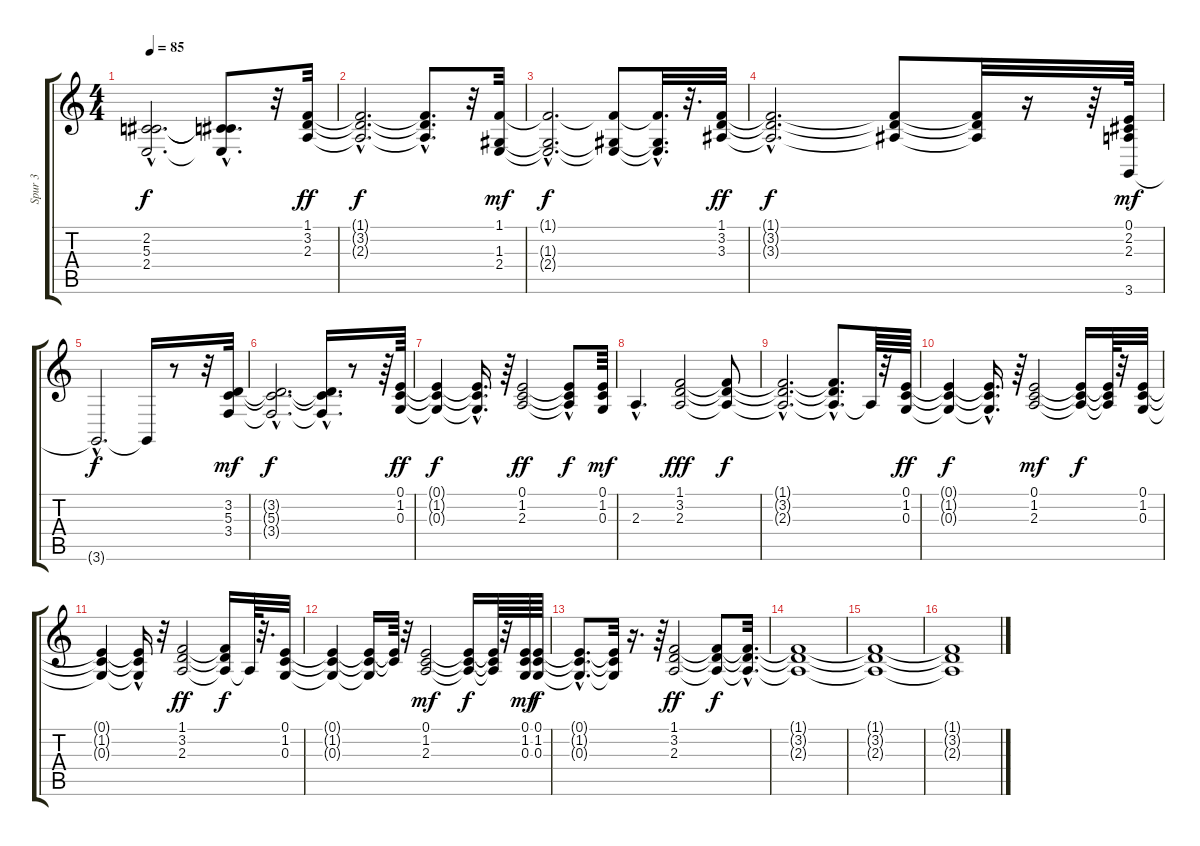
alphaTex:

\track ("Spur 3" "Spur 3") {instrument stringensemble1}
\staff {score tabs}
\tuning (E4 B3 G3 D3 A2 E2) {hide}
\ts (4 4)
\tempo 85
\clef g2
\ks c
(2.2{hac t} 5.3{hac t} 2.4{hac t}).2{d dy f} (2.2{t} 5.3{hac t} 2.4{t}).8{d} r.32 (1.1 3.2 2.3).32{dy ff} |
(1.1{hac t} 3.2{hac t} 2.3{hac t}).2{d dy f} (1.1{hac t} 3.2{hac t} 2.3{t}).8{d} r.32 (1.1 1.3 2.4).32{dy mf} |
(1.1{hac t} 1.3{hac t} 2.4{hac t}).2{d dy f} (1.1{t} 1.3{t} 2.4{t}).8 (1.1{hac t} 1.3{hac t} 2.4{hac t}).32{d} r.32{d} (1.1 3.2 3.3).32{dy ff} |
(1.1{hac t} 3.2{hac t} 3.3{hac t}).2{d dy f} (1.1{t} 3.2{t} 3.3{t}).8 (1.1{t} 3.2{t} 3.3{t}).32 r.16 r.64 (0.1 2.2 2.3 3.6).64{dy mf} |
3.6{hac t}.2{d dy f} 3.6{t}.16 r.8 r.32 (3.2 5.3 3.4).32{dy mf} |
(3.2{hac t} 5.3{hac t} 3.4{hac t}).2{d dy f} (3.2{hac t} 5.3{hac t} 3.4{hac t}).16{d} r.8 r.64 (0.1 1.2 0.3).64{dy ff} |
(0.1{t} 1.2{t} 0.3{t}).4{dy f} (0.1{hac t} 1.2{hac t} 0.3{hac t}).16{d} r.64 (0.1 1.2 2.3).2{dy ff} (0.1{hac t} 1.2{hac t} 2.3{t}).8{dy f} (0.1 1.2 0.3).64{dy mf} |
2.3{hac}.4{d} (1.1 3.2 2.3).2{dy fff} (1.1{t} 3.2{t} 2.3{t}).8{dy f} |
(1.1{hac t} 3.2{hac t} 2.3{hac t}).2{d} (1.1{t} 3.2{hac t} 2.3{hac t}).8{d} 2.3{t}.64 r.32 (0.1 1.2 0.3).64{dy ff} |
(0.1{t} 1.2{t} 0.3{t}).4{dy f} (0.1{hac t} 1.2{t} 0.3{t}).16{d} r.64 (0.1 1.2 2.3).2{dy mf} (0.1{t} 1.2{t} 2.3{t}).16{dy f} (0.1{t} 1.2{t} 2.3{t}).64 r.32 (0.1 1.2 0.3).32 |
(0.1{t} 1.2{t} 0.3{t}).4 (0.1{t} 1.2{hac t} 0.3{hac t}).16 r.32 (1.1 3.2 2.3).2{dy ff} (1.1{t} 3.2{t} 2.3{t}).16{dy f} 2.3{t}.64 r.32{d} (0.1 1.2 0.3).32 |
(0.1{t} 1.2{t} 0.3{t}).4 (0.1{t} 1.2{t} 0.3{t}).16 (0.1{t} 1.2{t}).64 r.32 (0.1 1.2 2.3).2{dy mf} (0.1{t} 1.2{t} 2.3{t}).16{dy f} (0.1{t} 1.2{t} 2.3{t}).64 r.32 (0.1 1.2 0.3).64{dy mf} (0.1 1.2 0.3).64{dy f} |
(0.1{hac t} 1.2{hac t} 0.3{hac t}).8{d} (0.1{t} 1.2{t} 0.3{t}).32 r.16{d} r.64 (1.1 3.2 2.3).2{dy ff} (1.1{t} 3.2{t} 2.3{t}).8{dy f} (1.1{hac t} 3.2{hac t} 2.3{hac t}).32{d} |
(1.1{t} 3.2{t} 2.3{t}).1 |
(1.1{t} 3.2{t} 2.3{t}).1 |
(1.1{t} 3.2{t} 2.3{t}).1
